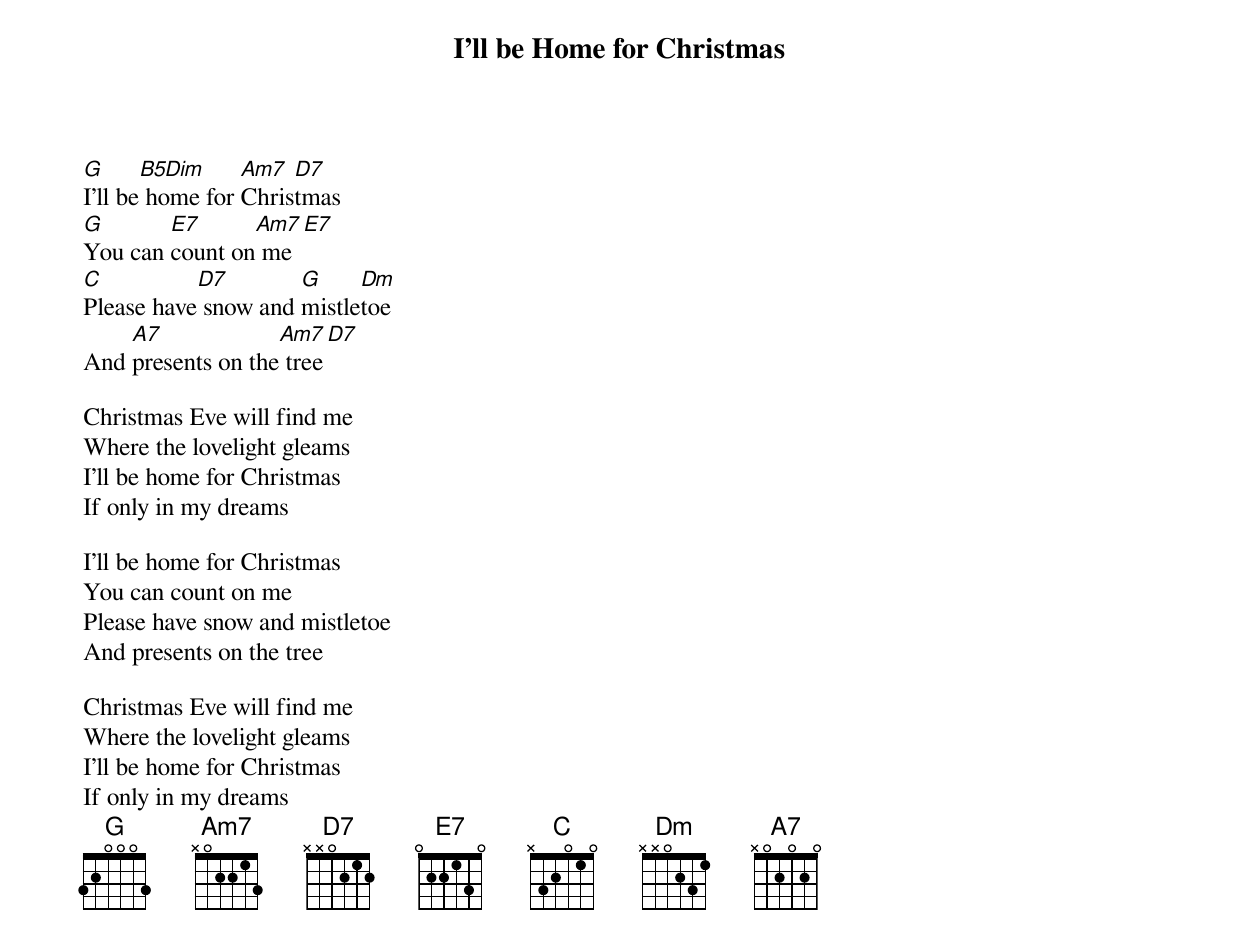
{t:I'll be Home for Christmas}
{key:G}

[G]I'll be[B5Dim] home for [Am7]Chris[D7]tmas
[G]You can [E7]count on[Am7] me[E7]
[C]Please have[D7] snow and [G]mistle[Dm]toe
And [A7]presents on the[Am7] tree[D7]

Christmas Eve will find me
Where the lovelight gleams
I'll be home for Christmas
If only in my dreams

I'll be home for Christmas
You can count on me
Please have snow and mistletoe
And presents on the tree

Christmas Eve will find me
Where the lovelight gleams
I'll be home for Christmas
If only in my dreams
